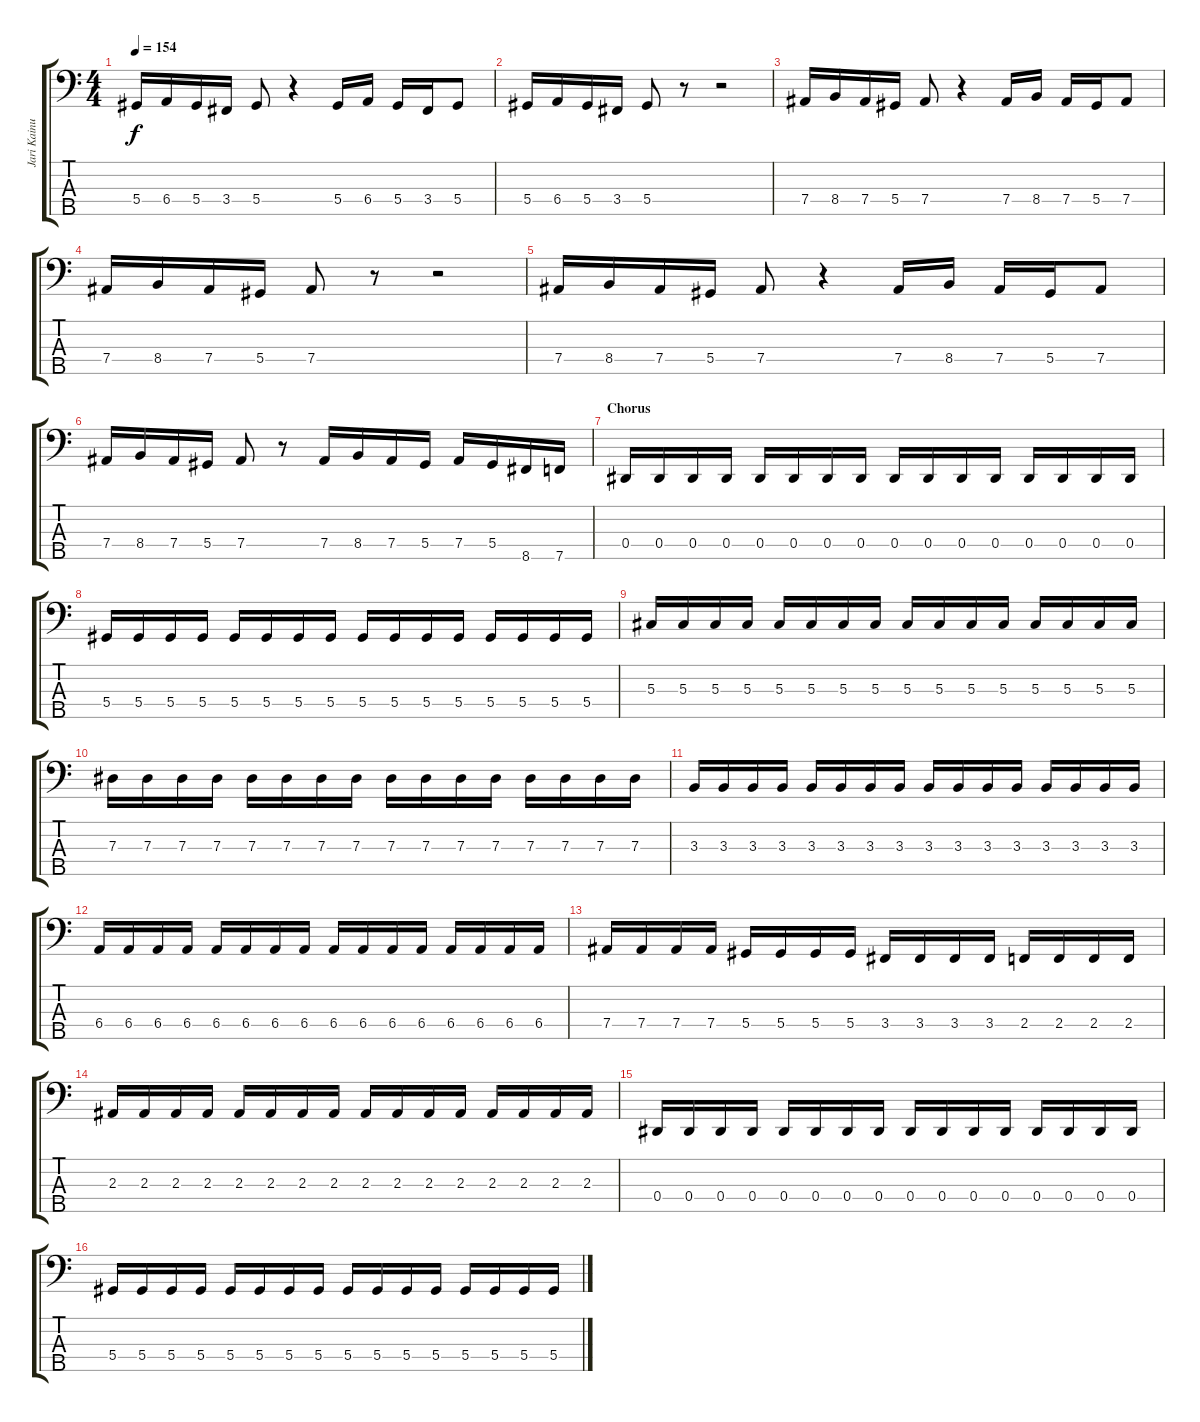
\track ("Jari Kainulainen - Bass" "Jari Kainu") {instrument electricbassfinger}
\staff {score tabs}
\tuning (Gb2 Db2 Ab1 Eb1 Bb0) {hide}
\ts (4 4)
\tempo 154
\clef f4
\ks c
5.4.16{dy f} 6.4.16 5.4.16 3.4.16 5.4.8 r.4 5.4.16 6.4.16 5.4.16 3.4.16 5.4.8 |
5.4.16 6.4.16 5.4.16 3.4.16 5.4.8 r.8 r.2 |
7.4.16 8.4.16 7.4.16 5.4.16 7.4.8 r.4 7.4.16 8.4.16 7.4.16 5.4.16 7.4.8 |
7.4.16 8.4.16 7.4.16 5.4.16 7.4.8 r.8 r.2 |
7.4.16 8.4.16 7.4.16 5.4.16 7.4.8 r.4 7.4.16 8.4.16 7.4.16 5.4.16 7.4.8 |
7.4.16 8.4.16 7.4.16 5.4.16 7.4.8 r.8 7.4.16 8.4.16 7.4.16 5.4.16 7.4.16 5.4.16 8.5.16 7.5.16 |
\section ("" "Chorus")
0.4.16 0.4.16 0.4.16 0.4.16 0.4.16 0.4.16 0.4.16 0.4.16 0.4.16 0.4.16 0.4.16 0.4.16 0.4.16 0.4.16 0.4.16 0.4.16 |
5.4.16 5.4.16 5.4.16 5.4.16 5.4.16 5.4.16 5.4.16 5.4.16 5.4.16 5.4.16 5.4.16 5.4.16 5.4.16 5.4.16 5.4.16 5.4.16 |
5.3.16 5.3.16 5.3.16 5.3.16 5.3.16 5.3.16 5.3.16 5.3.16 5.3.16 5.3.16 5.3.16 5.3.16 5.3.16 5.3.16 5.3.16 5.3.16 |
7.3.16 7.3.16 7.3.16 7.3.16 7.3.16 7.3.16 7.3.16 7.3.16 7.3.16 7.3.16 7.3.16 7.3.16 7.3.16 7.3.16 7.3.16 7.3.16 |
3.3.16 3.3.16 3.3.16 3.3.16 3.3.16 3.3.16 3.3.16 3.3.16 3.3.16 3.3.16 3.3.16 3.3.16 3.3.16 3.3.16 3.3.16 3.3.16 |
6.4.16 6.4.16 6.4.16 6.4.16 6.4.16 6.4.16 6.4.16 6.4.16 6.4.16 6.4.16 6.4.16 6.4.16 6.4.16 6.4.16 6.4.16 6.4.16 |
7.4.16 7.4.16 7.4.16 7.4.16 5.4.16 5.4.16 5.4.16 5.4.16 3.4.16 3.4.16 3.4.16 3.4.16 2.4.16 2.4.16 2.4.16 2.4.16 |
2.3.16 2.3.16 2.3.16 2.3.16 2.3.16 2.3.16 2.3.16 2.3.16 2.3.16 2.3.16 2.3.16 2.3.16 2.3.16 2.3.16 2.3.16 2.3.16 |
0.4.16 0.4.16 0.4.16 0.4.16 0.4.16 0.4.16 0.4.16 0.4.16 0.4.16 0.4.16 0.4.16 0.4.16 0.4.16 0.4.16 0.4.16 0.4.16 |
5.4.16 5.4.16 5.4.16 5.4.16 5.4.16 5.4.16 5.4.16 5.4.16 5.4.16 5.4.16 5.4.16 5.4.16 5.4.16 5.4.16 5.4.16 5.4.16
